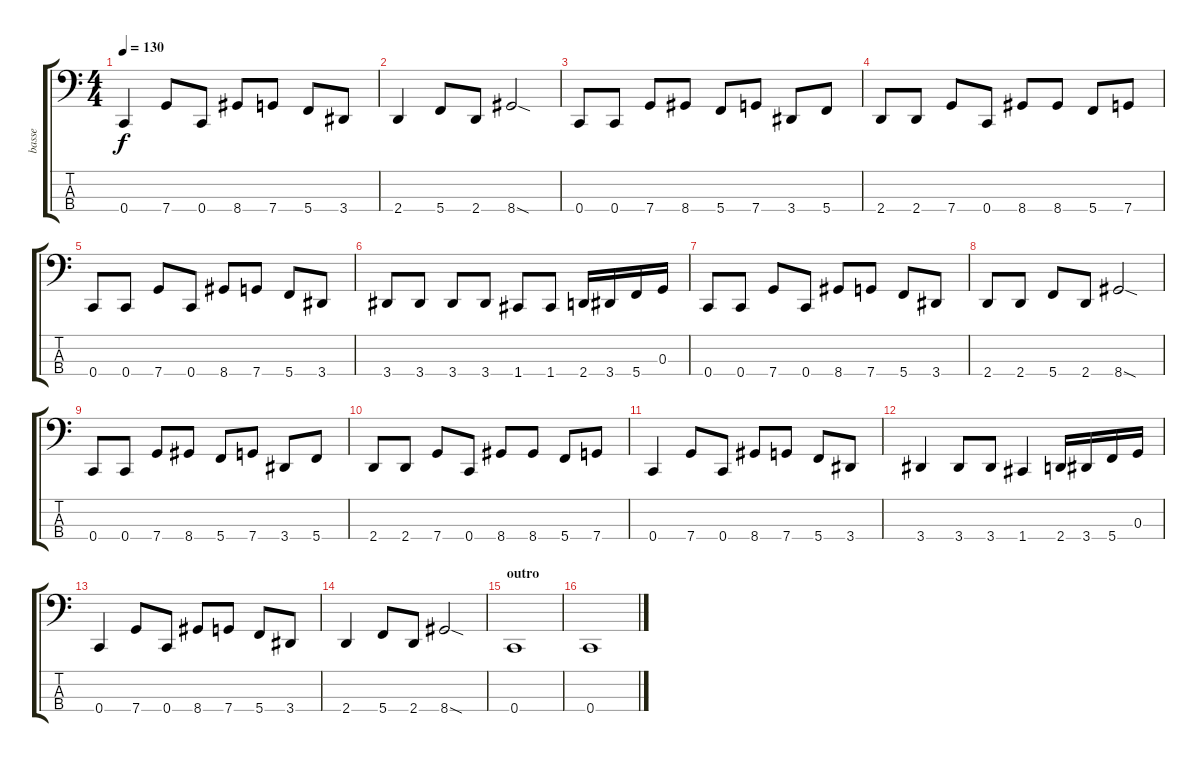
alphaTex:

\track ("basse" "basse") {instrument electricbasspick}
\staff {score tabs}
\tuning (F2 C2 G1 C1) {hide}
\ts (4 4)
\tempo 130
\clef f4
\ks c
0.4.4{dy f} 7.4.8 0.4.8 8.4.8 7.4.8 5.4.8 3.4.8 |
2.4.4 5.4.8 2.4.8 8.4{sod}.2 |
0.4.8 0.4.8 7.4.8 8.4.8 5.4.8 7.4.8 3.4.8 5.4.8 |
2.4.8 2.4.8 7.4.8 0.4.8 8.4.8 8.4.8 5.4.8 7.4.8 |
0.4.8 0.4.8 7.4.8 0.4.8 8.4.8 7.4.8 5.4.8 3.4.8 |
3.4.8 3.4.8 3.4.8 3.4.8 1.4.8 1.4.8 2.4.16 3.4.16 5.4.16 0.3.16 |
0.4.8 0.4.8 7.4.8 0.4.8 8.4.8 7.4.8 5.4.8 3.4.8 |
2.4.8 2.4.8 5.4.8 2.4.8 8.4{sod}.2 |
0.4.8 0.4.8 7.4.8 8.4.8 5.4.8 7.4.8 3.4.8 5.4.8 |
2.4.8 2.4.8 7.4.8 0.4.8 8.4.8 8.4.8 5.4.8 7.4.8 |
0.4.4 7.4.8 0.4.8 8.4.8 7.4.8 5.4.8 3.4.8 |
3.4.4 3.4.8 3.4.8 1.4.4 2.4.16 3.4.16 5.4.16 0.3.16 |
0.4.4 7.4.8 0.4.8 8.4.8 7.4.8 5.4.8 3.4.8 |
2.4.4 5.4.8 2.4.8 8.4{sod}.2 |
\section ("" "outro")
0.4.1 |
0.4.1
